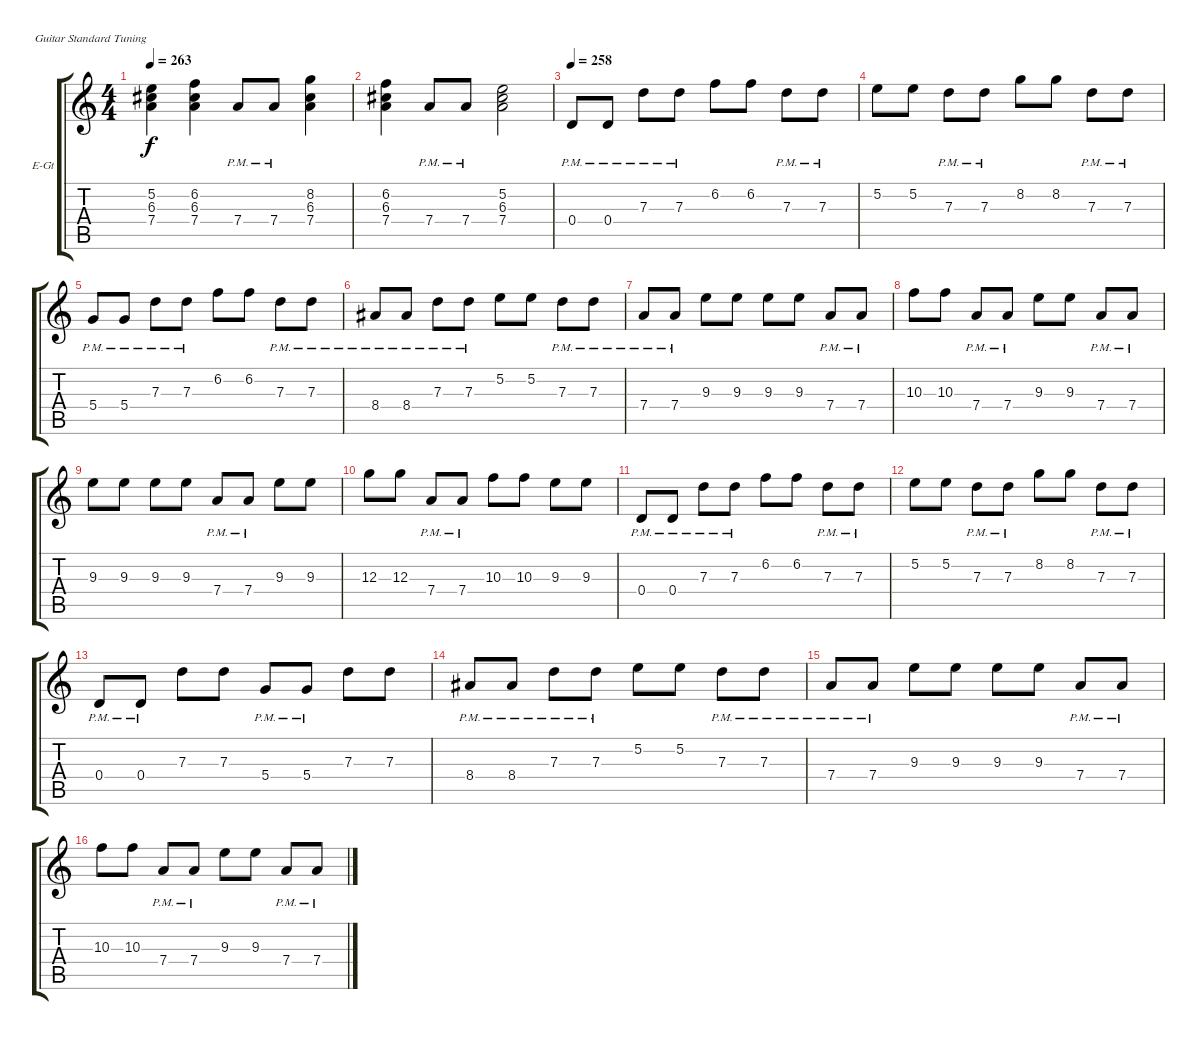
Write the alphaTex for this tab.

\bracketExtendMode groupsimilarinstruments
\firstSystemTrackNameOrientation horizontal
\otherSystemsTrackNameOrientation horizontal
\track ("Jason Gobel" "E-Gt") {instrument distortionguitar}
\staff {score tabs}
\tuning (E4 B3 G3 D3 A2 E2)
\ts (4 4)
\tempo 263
\clef g2
\ks c
(6.3 7.4 5.2).4{dy f} (6.3 7.4 6.2).4 7.4{pm}.8 7.4{pm}.8 (6.3 7.4 8.2).4 |
(6.3 7.4 6.2).4 7.4{pm}.8 7.4{pm}.8 (6.3 7.4 5.2).2 |
\tempo 258
0.4{pm}.8 0.4{pm}.8 7.3{pm}.8 7.3{pm}.8 6.2.8 6.2.8 7.3{pm}.8 7.3{pm}.8 |
5.2.8 5.2.8 7.3{pm}.8 7.3{pm}.8 8.2.8 8.2.8 7.3{pm}.8 7.3{pm}.8 |
5.4{pm}.8 5.4{pm}.8 7.3{pm}.8 7.3{pm}.8 6.2.8 6.2.8 7.3{pm}.8 7.3{pm}.8 |
8.4{pm}.8 8.4{pm}.8 7.3{pm}.8 7.3{pm}.8 5.2.8 5.2.8 7.3{pm}.8 7.3{pm}.8 |
7.4{pm}.8 7.4{pm}.8 9.3.8 9.3.8 9.3.8 9.3.8 7.4{pm}.8 7.4{pm}.8 |
10.3.8 10.3.8 7.4{pm}.8 7.4{pm}.8 9.3.8 9.3.8 7.4{pm}.8 7.4{pm}.8 |
9.3.8 9.3.8 9.3.8 9.3.8 7.4{pm}.8 7.4{pm}.8 9.3.8 9.3.8 |
12.3.8 12.3.8 7.4{pm}.8 7.4{pm}.8 10.3.8 10.3.8 9.3.8 9.3.8 |
0.4{pm}.8 0.4{pm}.8 7.3{pm}.8 7.3{pm}.8 6.2.8 6.2.8 7.3{pm}.8 7.3{pm}.8 |
5.2.8 5.2.8 7.3{pm}.8 7.3{pm}.8 8.2.8 8.2.8 7.3{pm}.8 7.3{pm}.8 |
0.4{pm}.8 0.4{pm}.8 7.3.8 7.3.8 5.4{pm}.8 5.4{pm}.8 7.3.8 7.3.8 |
8.4{pm}.8 8.4{pm}.8 7.3{pm}.8 7.3{pm}.8 5.2.8 5.2.8 7.3{pm}.8 7.3{pm}.8 |
7.4{pm}.8 7.4{pm}.8 9.3.8 9.3.8 9.3.8 9.3.8 7.4{pm}.8 7.4{pm}.8 |
10.3.8 10.3.8 7.4{pm}.8 7.4{pm}.8 9.3.8 9.3.8 7.4{pm}.8 7.4{pm}.8
